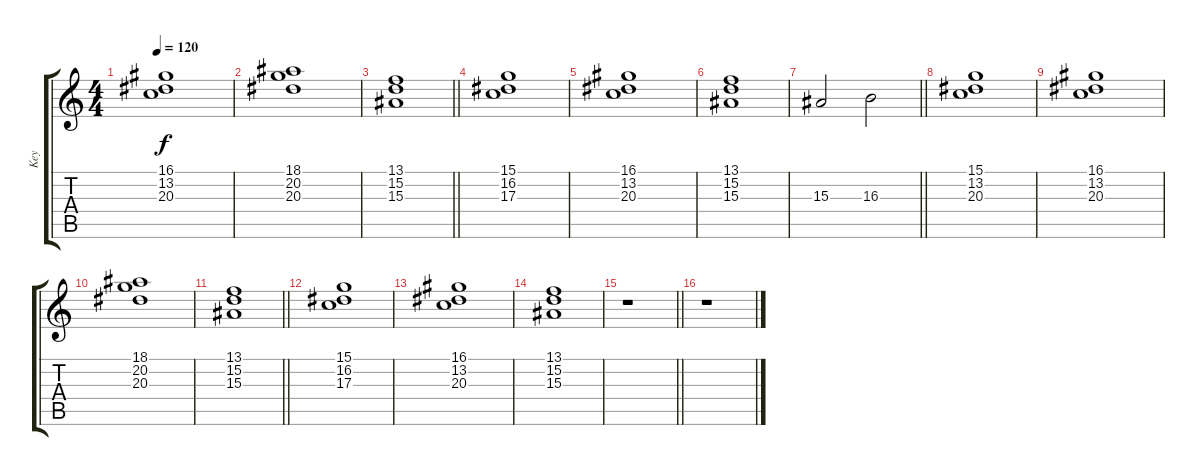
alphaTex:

\track ("Key" "Key") {instrument synthvoice}
\staff {score tabs}
\tuning (E4 B3 G3 D3 A2 E2) {hide}
\ts (4 4)
\tempo 120
\clef g2
\ks c
(16.1 13.2 20.3).1{dy f} |
(18.1 20.2 20.3).1 |
\barLineRight lightlight
(13.1 15.2 15.3).1 |
(15.1 16.2 17.3).1 |
(16.1 13.2 20.3).1 |
(13.1 15.2 15.3).1 |
\barLineRight lightlight
15.3.2 16.3.2 |
(15.1 13.2 20.3).1 |
(16.1 13.2 20.3).1 |
(18.1 20.2 20.3).1 |
\barLineRight lightlight
(13.1 15.2 15.3).1 |
(15.1 16.2 17.3).1 |
(16.1 13.2 20.3).1 |
(13.1 15.2 15.3).1 |
\barLineRight lightlight
r.1 |
r.1
